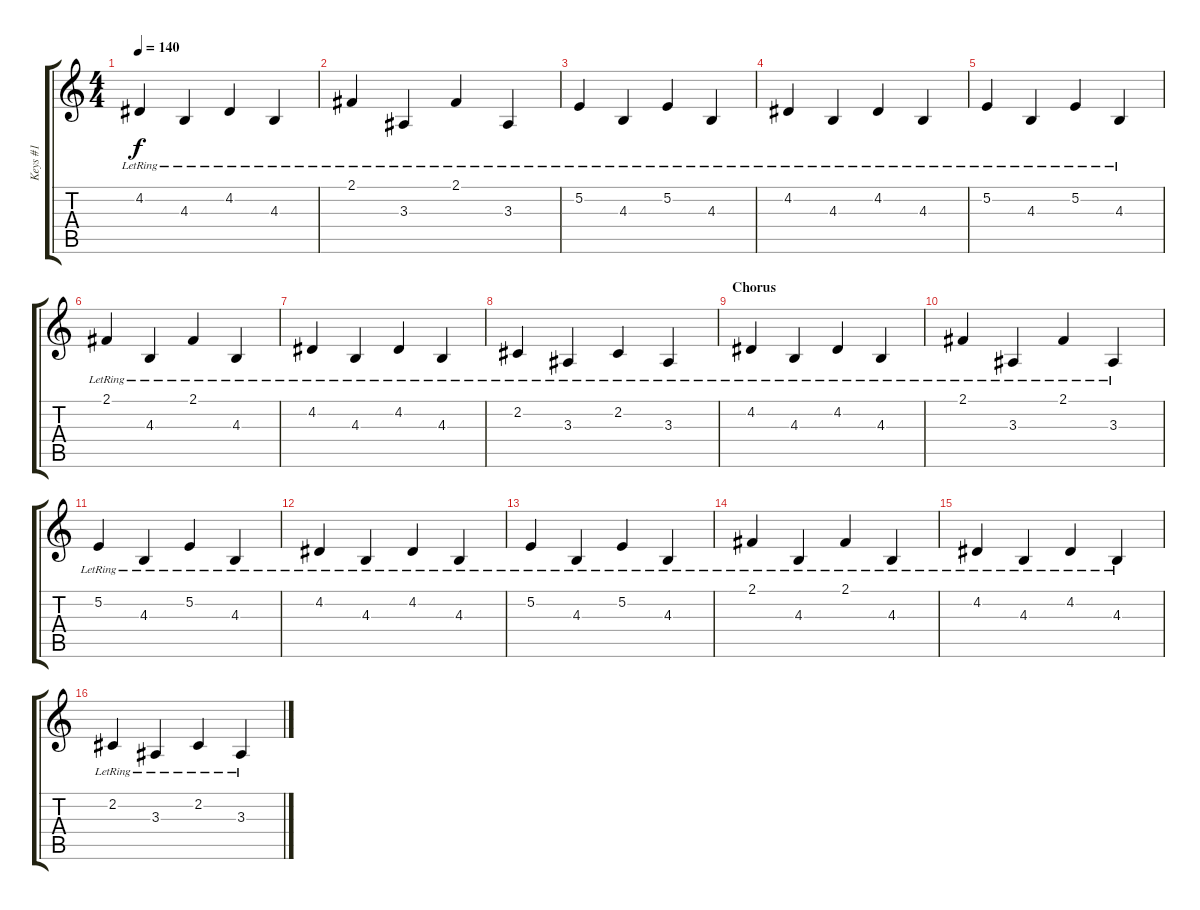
\track ("Keys #1" "Keys #1") {instrument acousticgrandpiano}
\staff {score tabs}
\tuning (E4 B3 G3 D3 A2 E2) {hide}
\ts (4 4)
\tempo 140
\clef g2
\ks c
4.2{lr}.4{dy f} 4.3{lr}.4 4.2{lr}.4 4.3{lr}.4 |
2.1{lr}.4 3.3{lr}.4 2.1{lr}.4 3.3{lr}.4 |
5.2{lr}.4 4.3{lr}.4 5.2{lr}.4 4.3{lr}.4 |
4.2{lr}.4 4.3{lr}.4 4.2{lr}.4 4.3{lr}.4 |
5.2{lr}.4 4.3{lr}.4 5.2{lr}.4 4.3{lr}.4 |
2.1{lr}.4 4.3{lr}.4 2.1{lr}.4 4.3{lr}.4 |
4.2{lr}.4 4.3{lr}.4 4.2{lr}.4 4.3{lr}.4 |
2.2{lr}.4 3.3{lr}.4 2.2{lr}.4 3.3{lr}.4 |
\section ("" "Chorus")
4.2{lr}.4 4.3{lr}.4 4.2{lr}.4 4.3{lr}.4 |
2.1{lr}.4 3.3{lr}.4 2.1{lr}.4 3.3{lr}.4 |
5.2{lr}.4 4.3{lr}.4 5.2{lr}.4 4.3{lr}.4 |
4.2{lr}.4 4.3{lr}.4 4.2{lr}.4 4.3{lr}.4 |
5.2{lr}.4 4.3{lr}.4 5.2{lr}.4 4.3{lr}.4 |
2.1{lr}.4 4.3{lr}.4 2.1{lr}.4 4.3{lr}.4 |
4.2{lr}.4 4.3{lr}.4 4.2{lr}.4 4.3{lr}.4 |
2.2{lr}.4 3.3{lr}.4 2.2{lr}.4 3.3{lr}.4
